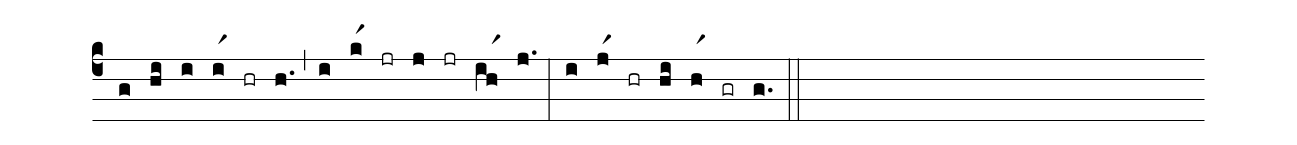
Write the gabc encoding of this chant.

%%
(c4)
(g) (hi)
(i) (ir1) (hr) (h.) (,)
(i) (kr1) (jr) (j) (jr) (ihr1) (j.) (:)
(i) (jr1) (hr) (hi) (hr1) (gr) (g.) (::)
